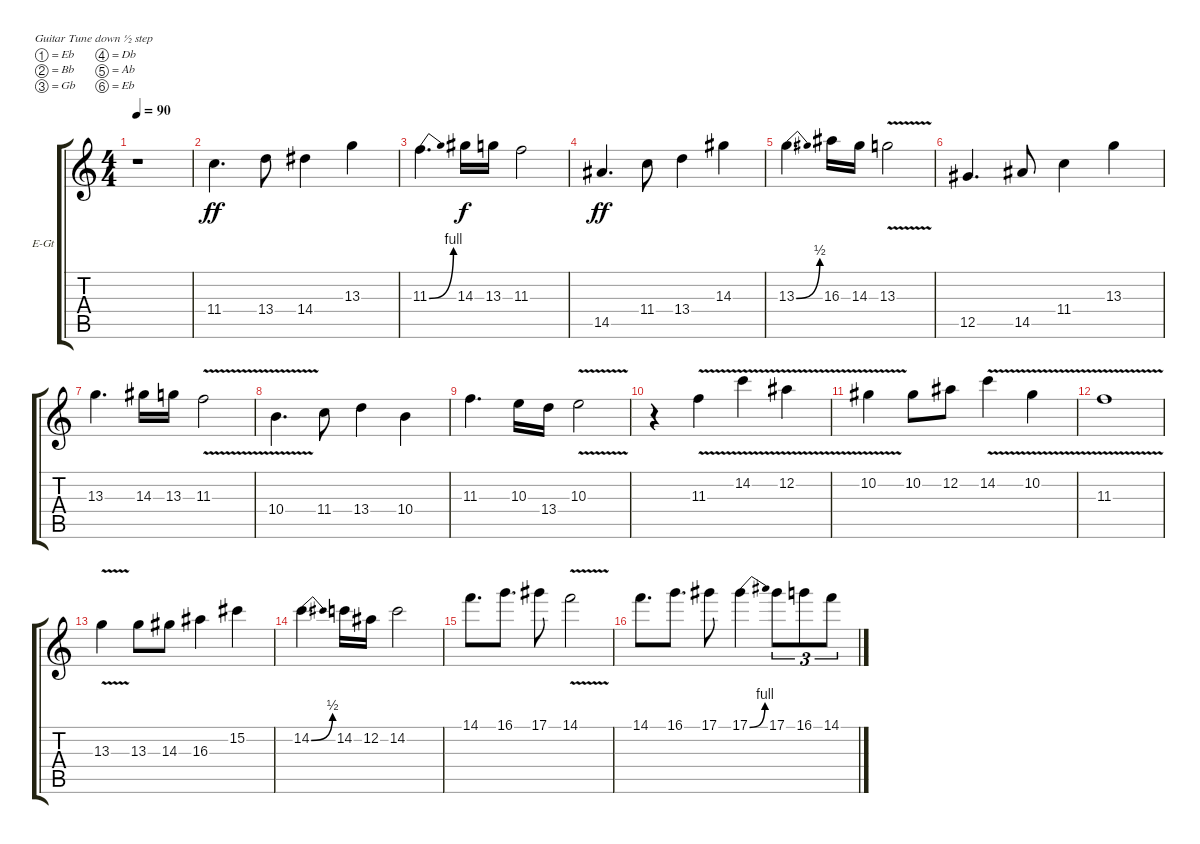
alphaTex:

\bracketExtendMode groupsimilarinstruments
\firstSystemTrackNameOrientation horizontal
\otherSystemsTrackNameOrientation horizontal
\track ("Гитара 1" "E-Gt") {instrument distortionguitar}
\staff {score tabs}
\tuning (Eb4 Bb3 Gb3 Db3 Ab2 Eb2)
\ts (4 4)
\tempo 90
\clef g2
\ks c
r.1{dy f} |
11.4.4{d dy ff} 13.4.8 14.4.4 13.3.4 |
11.3{be (bend 0 0 18 4)}.4{d} 14.3.16{dy f} 13.3.16 11.3.2 |
14.5.4{d dy ff} 11.4.8 13.4.4 14.3.4 |
13.3{be (bend 0 0 26.4 2)}.4{d} 16.3.16 14.3.16 13.3{v}.2 |
12.5.4{d} 14.5.8 11.4.4 13.3.4 |
13.3.4{d} 14.3.16 13.3.16 11.3{v}.2 |
10.4{v}.4{d} 11.4.8 13.4.4 10.4.4 |
11.3.4{d} 10.3.16 13.4.16 10.3{v}.2 |
r.4 11.3{v}.4 14.2{v}.4 12.2{v}.4 |
10.2{v}.4 10.2.8 12.2.8 14.2{v}.4 10.2{v}.4 |
11.3{v}.1 |
13.3{v}.4 13.3.8 14.3.8 16.3.4 15.2.4 |
14.2{be (bend 0 0 25.8 2)}.4{d} 14.2.16 12.2.16 14.2.2 |
14.1.8{d} 16.1.8{d} 17.1.8 14.1{v}.2 |
14.1.8{d} 16.1.8{d} 17.1.8 17.1{be (bend 0 0 26.4 4)}.4 17.1.8{tu (3 2)} 16.1.8{tu (3 2)} 14.1.8{tu (3 2)}
